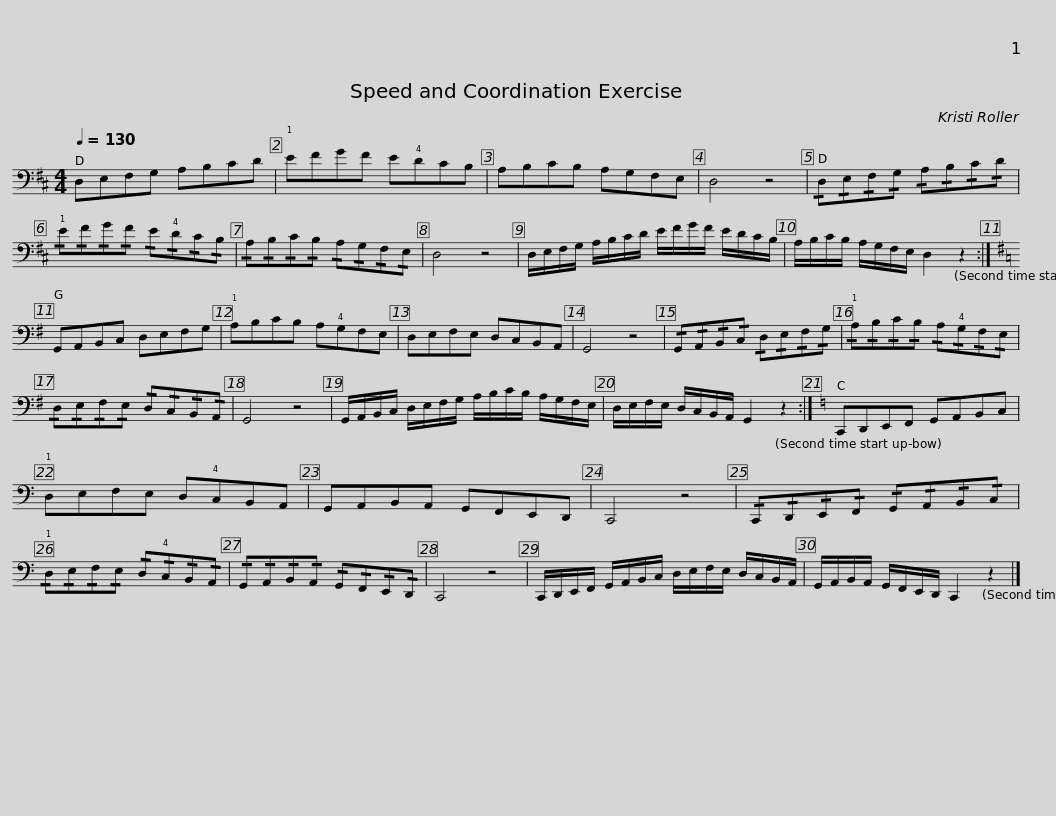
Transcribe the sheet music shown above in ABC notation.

X:1
L:1/8
Q:1/4=130
M:4/4
I:linebreak $
K:D
V:1 bass
V:1
 D,E,F,G, A,B,CD | !1!EFGF E!4!DCB, | A,B,CB, A,G,F,E, | D,4 z4 |$ !/!D,!/!E,!/!F,!/!G, !/!A,!/!B,!/!C!/!D | %5
 !/!!1!E!/!F!/!G!/!F !/!E!/!!4!D!/!C!/!B, | !/!A,!/!B,!/!C!/!B, !/!A,!/!G,!/!F,!/!E, | D,4 z4 |$ D,/E,/F,/G,/ A,/B,/C/D/ E/F/G/F/ E/D/C/B,/ | A,/B,/C/B,/ A,/G,/F,/E,/ D,2 z2 :|$ %10
[K:G] G,,A,,B,,C, D,E,F,G, | !1!A,B,CB, A,!4!G,F,E, | D,E,F,E, D,C,B,,A,, | G,,4 z4 |$ !/!G,,!/!A,,!/!B,,!/!C, !/!D,!/!E,!/!F,!/!G, | %15
 !/!!1!A,!/!B,!/!C!/!B, !/!A,!/!!4!G,!/!F,!/!E, | !/!D,!/!E,!/!F,!/!E, !/!D,!/!C,!/!B,,!/!A,, | G,,4 z4 |$ G,,/A,,/B,,/C,/ D,/E,/F,/G,/ A,/B,/C/B,/ A,/G,/F,/E,/ | D,/E,/F,/E,/ D,/C,/B,,/A,,/ G,,2 z2 :|$ %20
[K:C] C,,D,,E,,F,, G,,A,,B,,C, | !1!D,E,F,E, D,!4!C,B,,A,, | G,,A,,B,,A,, G,,F,,E,,D,, | C,,4 z4 |$ !/!C,,!/!D,,!/!E,,!/!F,, !/!G,,!/!A,,!/!B,,!/!C, | %25
 !/!!1!D,!/!E,!/!F,!/!E, !/!D,!/!!4!C,!/!B,,!/!A,, | !/!G,,!/!A,,!/!B,,!/!A,, !/!G,,!/!F,,!/!E,,!/!D,, | C,,4 z4 |$ C,,/D,,/E,,/F,,/ G,,/A,,/B,,/C,/ D,/E,/F,/E,/ D,/C,/B,,/A,,/ | G,,/A,,/B,,/A,,/ G,,/F,,/E,,/D,,/ C,,2 z2 |] %30
